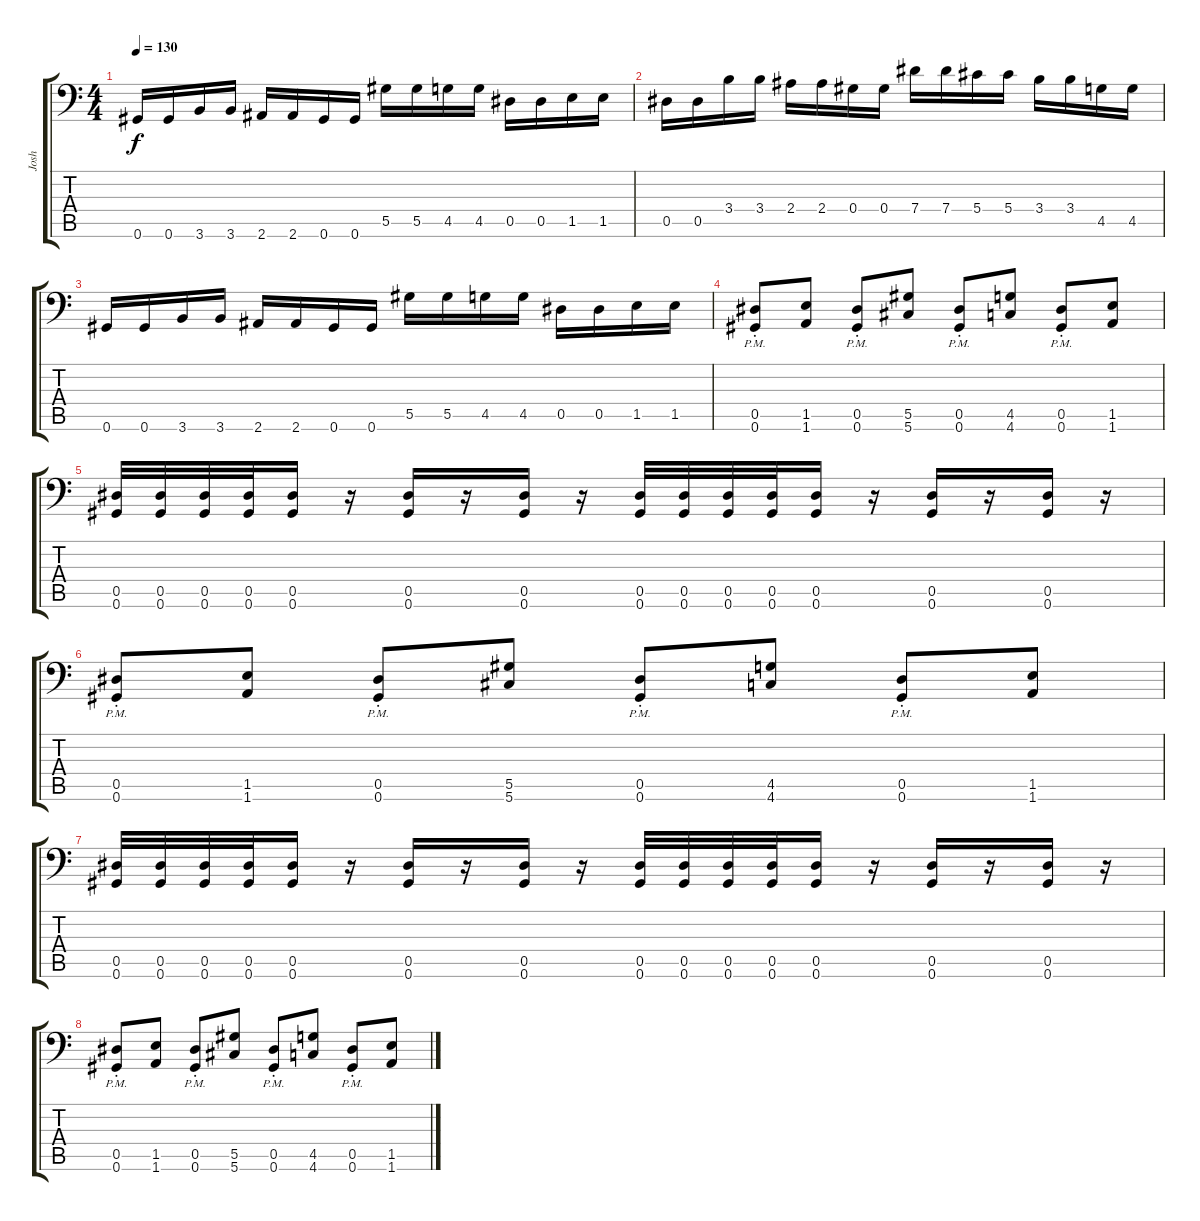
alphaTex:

\track ("Josh" "Josh") {instrument distortionguitar}
\staff {score tabs}
\tuning (Bb3 F3 Db3 Ab2 Eb2 Ab1) {hide}
\ts (4 4)
\tempo 130
\clef f4
\ks c
0.6.16{dy f} 0.6.16 3.6.16 3.6.16 2.6.16 2.6.16 0.6.16 0.6.16 5.5.16 5.5.16 4.5.16 4.5.16 0.5.16 0.5.16 1.5.16 1.5.16 |
0.5.16 0.5.16 3.4.16 3.4.16 2.4.16 2.4.16 0.4.16 0.4.16 7.4.16 7.4.16 5.4.16 5.4.16 3.4.16 3.4.16 4.5.16 4.5.16 |
0.6.16 0.6.16 3.6.16 3.6.16 2.6.16 2.6.16 0.6.16 0.6.16 5.5.16 5.5.16 4.5.16 4.5.16 0.5.16 0.5.16 1.5.16 1.5.16 |
(0.5{pm st} 0.6{pm st}).8 (1.5 1.6).8 (0.5{pm st} 0.6{pm st}).8 (5.5 5.6).8 (0.5{pm st} 0.6{pm st}).8 (4.5 4.6).8 (0.5{pm st} 0.6{pm st}).8 (1.5 1.6).8 |
(0.5 0.6).32 (0.5 0.6).32 (0.5 0.6).32 (0.5 0.6).32 (0.5 0.6).16 r.16 (0.5 0.6).16 r.16 (0.5 0.6).16 r.16 (0.5 0.6).32 (0.5 0.6).32 (0.5 0.6).32 (0.5 0.6).32 (0.5 0.6).16 r.16 (0.5 0.6).16 r.16 (0.5 0.6).16 r.16 |
(0.5{pm st} 0.6{pm st}).8 (1.5 1.6).8 (0.5{pm st} 0.6{pm st}).8 (5.5 5.6).8 (0.5{pm st} 0.6{pm st}).8 (4.5 4.6).8 (0.5{pm st} 0.6{pm st}).8 (1.5 1.6).8 |
(0.5 0.6).32 (0.5 0.6).32 (0.5 0.6).32 (0.5 0.6).32 (0.5 0.6).16 r.16 (0.5 0.6).16 r.16 (0.5 0.6).16 r.16 (0.5 0.6).32 (0.5 0.6).32 (0.5 0.6).32 (0.5 0.6).32 (0.5 0.6).16 r.16 (0.5 0.6).16 r.16 (0.5 0.6).16 r.16 |
(0.5{pm st} 0.6{pm st}).8 (1.5 1.6).8 (0.5{pm st} 0.6{pm st}).8 (5.5 5.6).8 (0.5{pm st} 0.6{pm st}).8 (4.5 4.6).8 (0.5{pm st} 0.6{pm st}).8 (1.5 1.6).8
